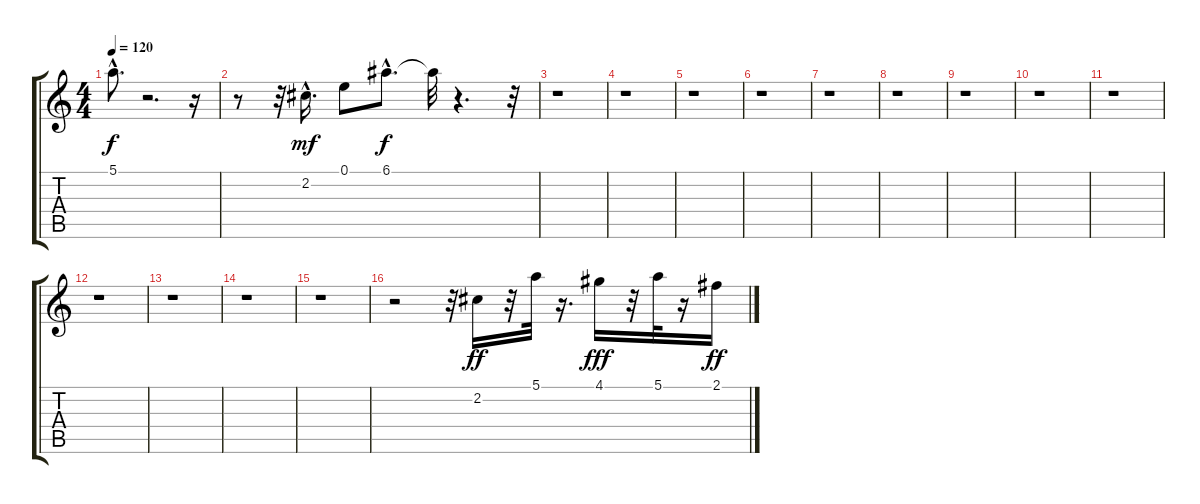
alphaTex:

\track "" {instrument acousticguitarsteel}
\staff {score tabs}
\tuning (E4 B3 G3 D3 A2 E2) {hide}
\ts (4 4)
\tempo 120
\clef g2
\ks c
5.1{hac t}.8{d dy f} r.2{d} r.16 |
r.8 r.32 2.2{hac}.16{d dy mf} 0.1.8 6.1{hac}.8{d dy f balance 13} 6.1{t}.32 r.4{d} r.32 |
r.1 |
r.1 |
r.1 |
r.1 |
r.1 |
r.1 |
r.1 |
r.1 |
r.1 |
r.1 |
r.1 |
r.1 |
r.1 |
r.2 r.32 2.2.16{dy ff volume 9 balance 8 instrument stringensemble1} r.32 5.1.32 r.16{d} 4.1.16{dy fff} r.32 5.1.32 r.16 2.1.16{dy ff}
